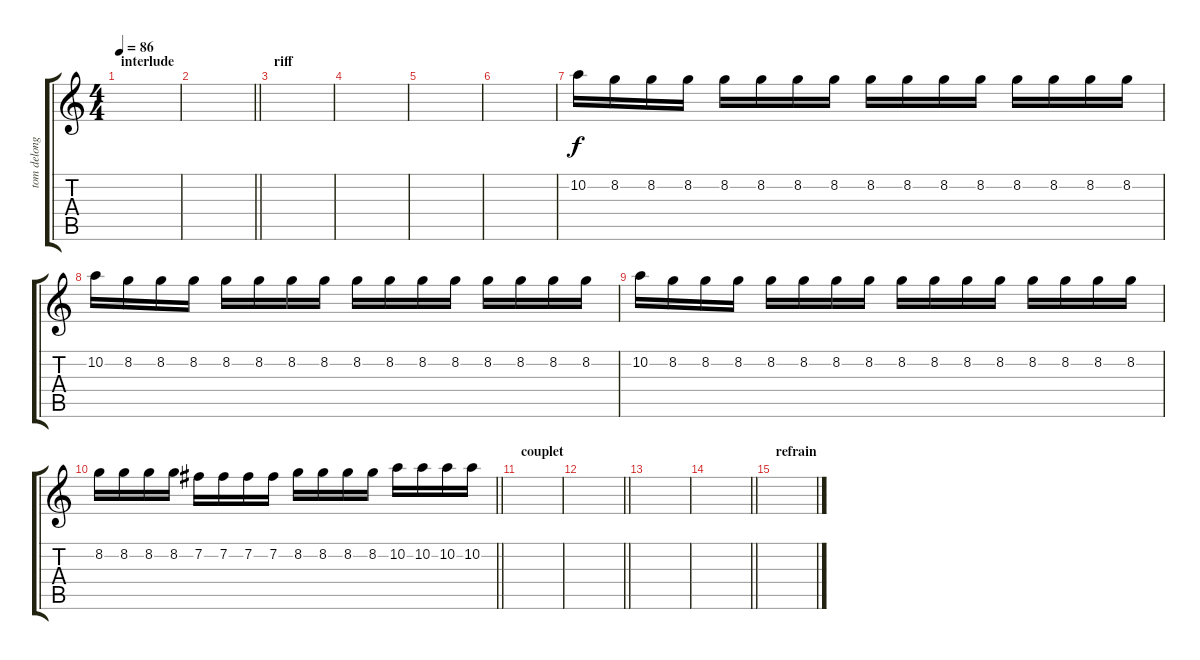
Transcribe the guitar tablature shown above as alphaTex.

\track ("tom delong guitare 4" "tom delong") {instrument distortionguitar}
\staff {score tabs}
\tuning (E4 B3 G3 D3 A2 E2) {hide}
\ts (4 4)
\section ("" "interlude")
\tempo 86
\clef g2
\ks c
|
\barLineRight lightlight
|
\section ("" "riff")
|
|
|
|
10.2.16 8.2.16 8.2.16 8.2.16 8.2.16 8.2.16 8.2.16 8.2.16 8.2.16 8.2.16 8.2.16 8.2.16 8.2.16 8.2.16 8.2.16 8.2.16 |
10.2.16 8.2.16 8.2.16 8.2.16 8.2.16 8.2.16 8.2.16 8.2.16 8.2.16 8.2.16 8.2.16 8.2.16 8.2.16 8.2.16 8.2.16 8.2.16 |
10.2.16 8.2.16 8.2.16 8.2.16 8.2.16 8.2.16 8.2.16 8.2.16 8.2.16 8.2.16 8.2.16 8.2.16 8.2.16 8.2.16 8.2.16 8.2.16 |
\barLineRight lightlight
8.2.16 8.2.16 8.2.16 8.2.16 7.2.16 7.2.16 7.2.16 7.2.16 8.2.16 8.2.16 8.2.16 8.2.16 10.2.16 10.2.16 10.2.16 10.2.16 |
\section ("" "couplet")
|
\barLineRight lightlight
|
|
\barLineRight lightlight
|
\section ("" "refrain")
